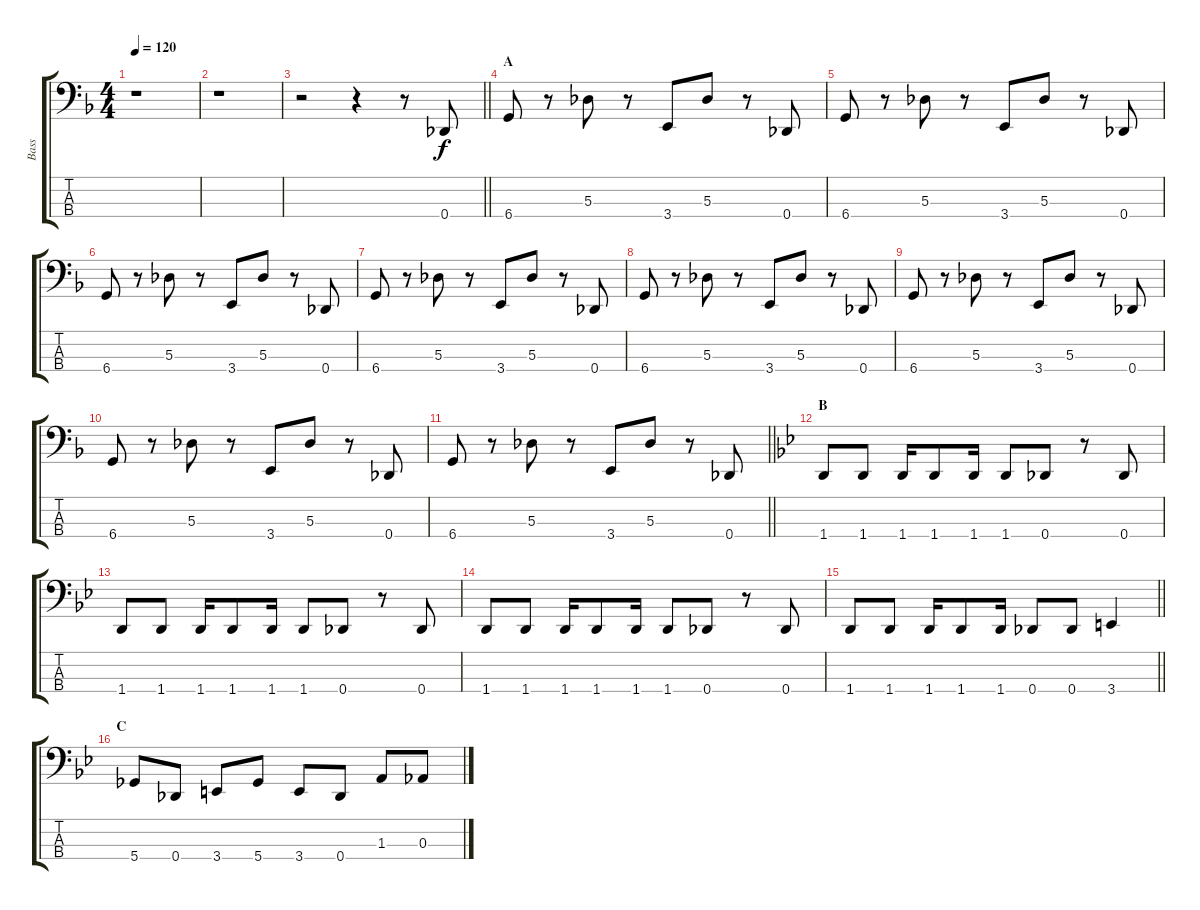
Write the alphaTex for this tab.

\track ("Bass" "Bass") {instrument electricbasspick}
\staff {score tabs}
\tuning (Gb2 Db2 Ab1 Db1) {hide}
\ts (4 4)
\tempo 120
\clef f4
\ks f
r.1{dy f} |
r.1 |
\barLineRight lightlight
r.2 r.4 r.8 0.4.8 |
\section ("" "A")
6.4.8 r.8 5.3.8 r.8 3.4.8 5.3.8 r.8 0.4.8 |
6.4.8 r.8 5.3.8 r.8 3.4.8 5.3.8 r.8 0.4.8 |
6.4.8 r.8 5.3.8 r.8 3.4.8 5.3.8 r.8 0.4.8 |
6.4.8 r.8 5.3.8 r.8 3.4.8 5.3.8 r.8 0.4.8 |
6.4.8 r.8 5.3.8 r.8 3.4.8 5.3.8 r.8 0.4.8 |
6.4.8 r.8 5.3.8 r.8 3.4.8 5.3.8 r.8 0.4.8 |
6.4.8 r.8 5.3.8 r.8 3.4.8 5.3.8 r.8 0.4.8 |
\barLineRight lightlight
6.4.8 r.8 5.3.8 r.8 3.4.8 5.3.8 r.8 0.4.8 |
\section ("" "B")
\ks bb
1.4.8 1.4.8 1.4.16 1.4.8 1.4.16 1.4.8 0.4.8 r.8 0.4.8 |
1.4.8 1.4.8 1.4.16 1.4.8 1.4.16 1.4.8 0.4.8 r.8 0.4.8 |
1.4.8 1.4.8 1.4.16 1.4.8 1.4.16 1.4.8 0.4.8 r.8 0.4.8 |
\barLineRight lightlight
1.4.8 1.4.8 1.4.16 1.4.8 1.4.16 0.4.8 0.4.8 3.4.4 |
\section ("" "C")
5.4.8 0.4.8 3.4.8 5.4.8 3.4.8 0.4.8 1.3.8 0.3.8
